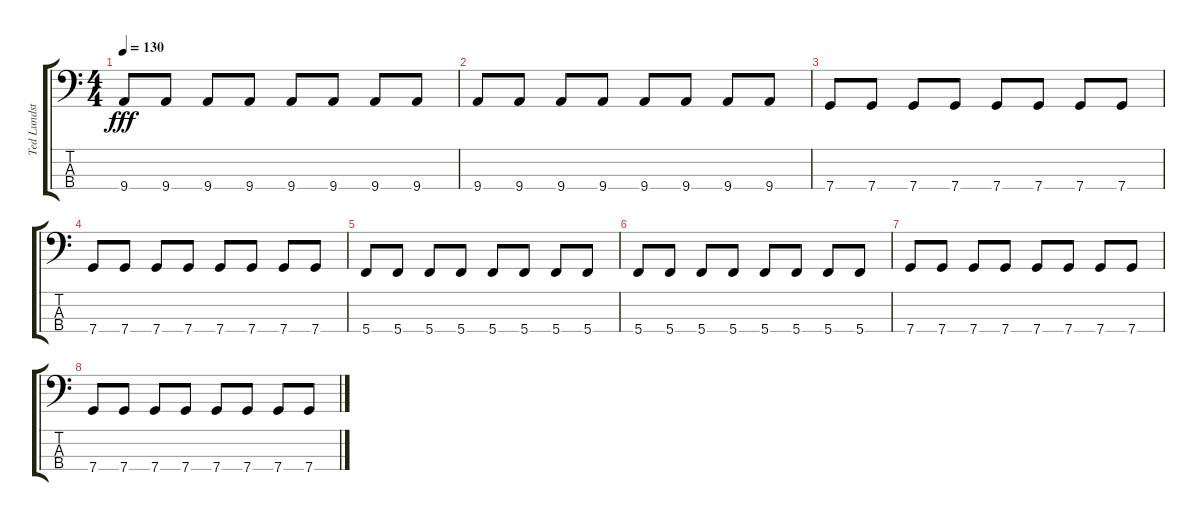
\track ("Ted Lundström" "Ted Lundst") {instrument fretlessbass}
\staff {score tabs}
\tuning (Eb2 Bb1 F1 C1) {hide}
\ts (4 4)
\tempo 130
\clef f4
\ks c
9.4.8{dy fff volume 3} 9.4.8 9.4.8 9.4.8 9.4.8 9.4.8 9.4.8 9.4.8 |
9.4.8 9.4.8 9.4.8 9.4.8 9.4.8 9.4.8 9.4.8 9.4.8 |
7.4.8 7.4.8 7.4.8 7.4.8 7.4.8 7.4.8 7.4.8 7.4.8 |
7.4.8 7.4.8 7.4.8 7.4.8 7.4.8 7.4.8 7.4.8 7.4.8 |
5.4.8{volume 1} 5.4.8 5.4.8 5.4.8 5.4.8 5.4.8 5.4.8 5.4.8 |
5.4.8 5.4.8 5.4.8 5.4.8 5.4.8 5.4.8 5.4.8 5.4.8 |
7.4.8{volume 0} 7.4.8 7.4.8 7.4.8 7.4.8 7.4.8 7.4.8 7.4.8 |
7.4.8 7.4.8 7.4.8 7.4.8 7.4.8 7.4.8 7.4.8 7.4.8
